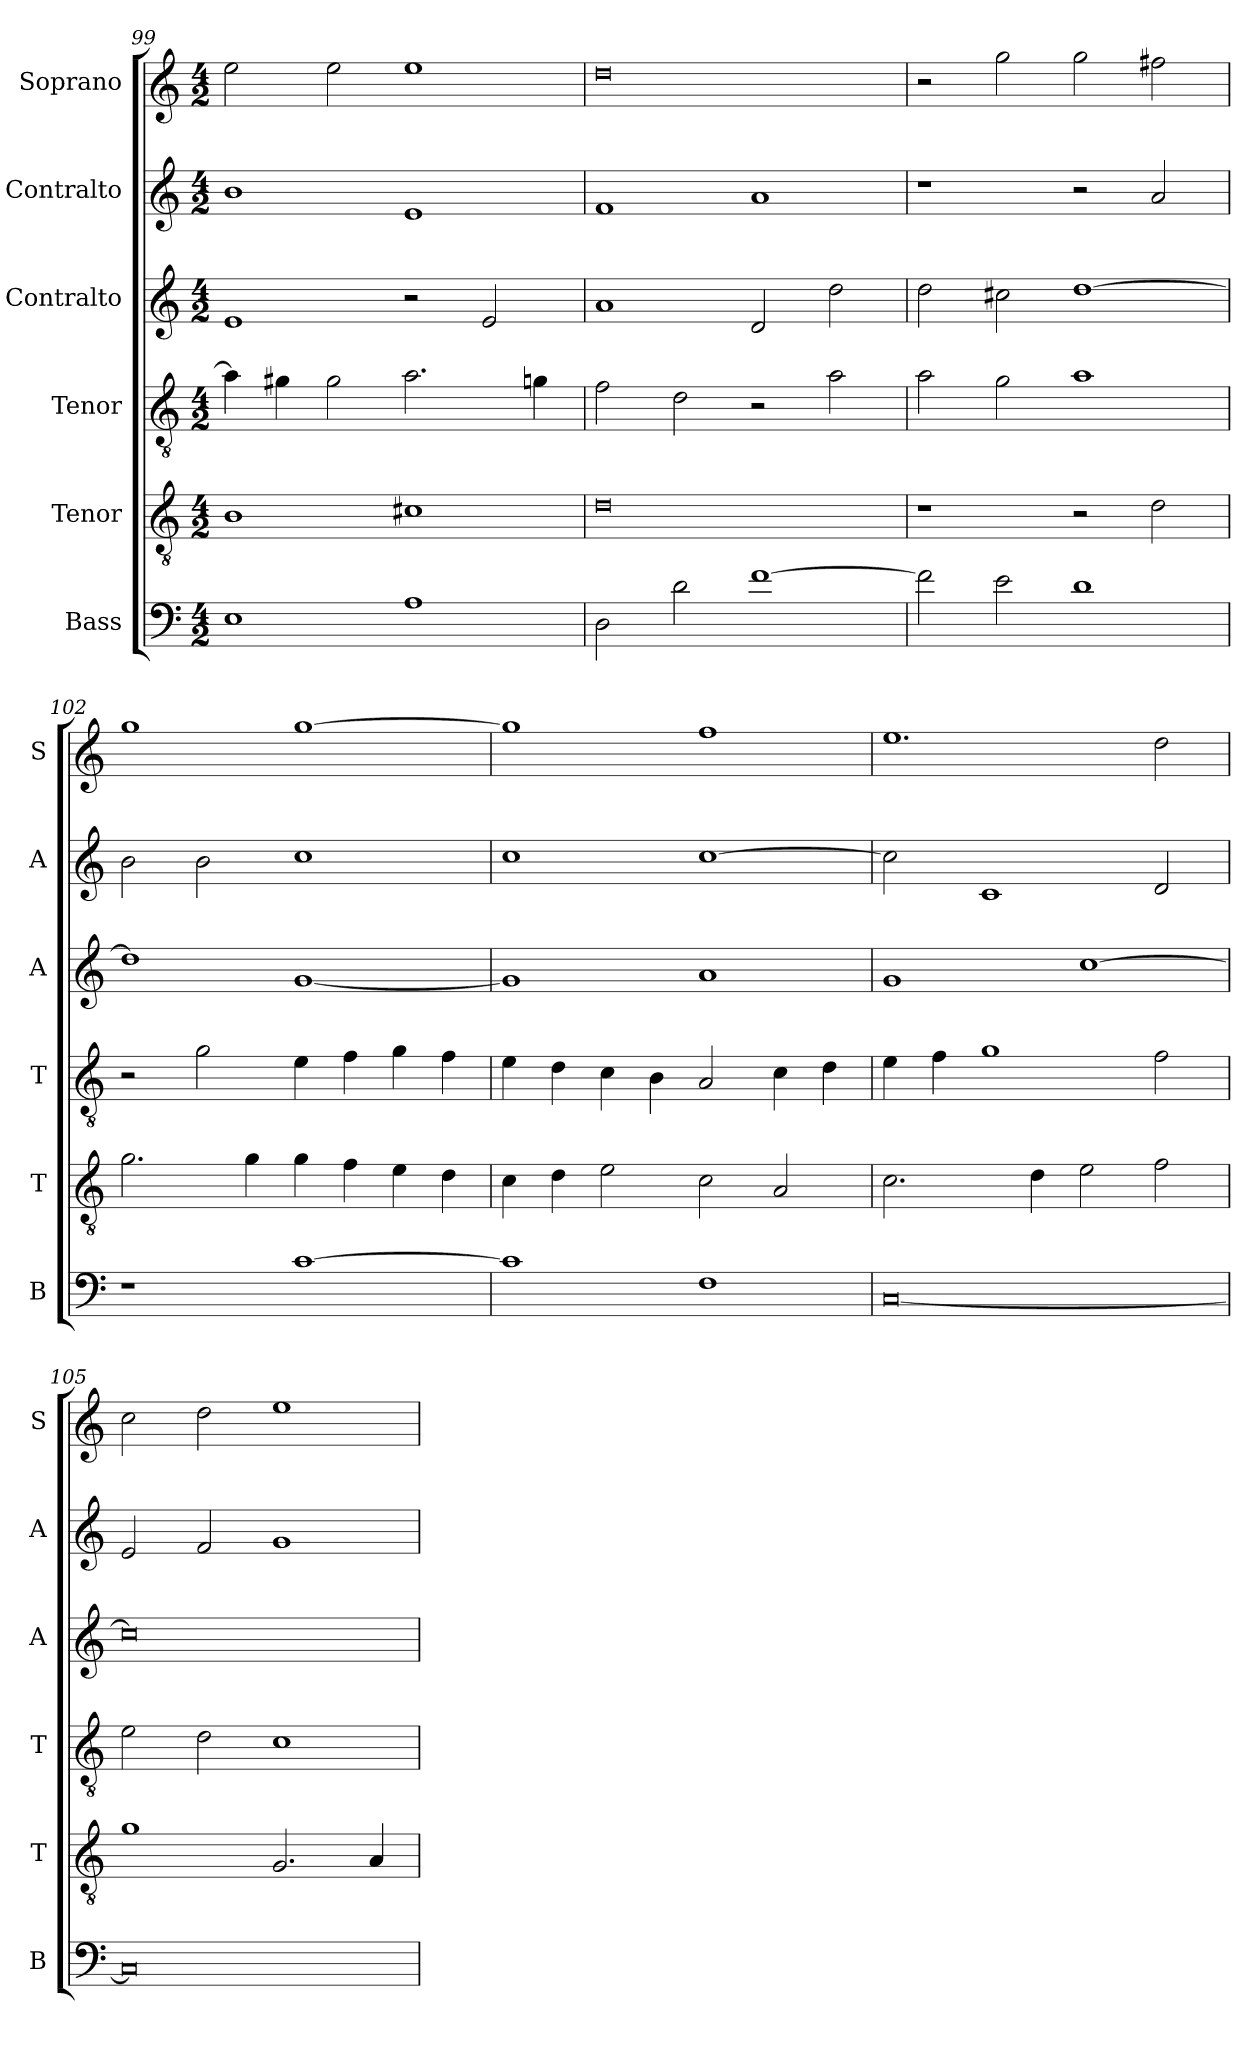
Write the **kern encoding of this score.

**kern	**kern	**kern	**kern	**kern	**kern
*part6	*part5	*part4	*part3	*part2	*part1
*staff6	*staff5	*staff4	*staff3	*staff2	*staff1
*I"Bass	*I"Tenor	*I"Tenor	*I"Contralto	*I"Contralto	*I"Soprano
*I'B	*I'T	*I'T	*I'A	*I'A	*I'S
*clefF4	*clefGv2	*clefGv2	*clefG2	*clefG2	*clefG2
*k[]	*k[]	*k[]	*k[]	*k[]	*k[]
*G:mix	*G:mix	*G:mix	*G:mix	*G:mix	*G:mix
*M4/2	*M4/2	*M4/2	*M4/2	*M4/2	*M4/2
=99	=99	=99	=99	=99	=99
1E	1B	4a]	1e	1b	2ee
.	.	4g#X	.	.	.
.	.	2g#	.	.	2ee
1A	1c#X	2.a	2r	1e	1ee
.	.	.	2e	.	.
.	.	4gn	.	.	.
=100	=100	=100	=100	=100	=100
2D	0d	2f	1a	1f	0dd
2d	.	2d	.	.	.
[1f	.	2r	2d	1a	.
.	.	2a	2dd	.	.
=101	=101	=101	=101	=101	=101
2f]	1r	2a	2dd	1r	2r
2e	.	2g	2cc#X	.	2gg
1d	2r	1a	[1dd	2r	2gg
.	2d	.	.	2a	2ff#X
=102	=102	=102	=102	=102	=102
1r	2.g	2r	1dd]	2b	1gg
.	.	2g	.	2b	.
.	4g	.	.	.	.
[1c	4g	4e	[1g	1cc	[1gg
.	4f	4f	.	.	.
.	4e	4g	.	.	.
.	4d	4f	.	.	.
=103	=103	=103	=103	=103	=103
1c]	4c	4e	1g]	1cc	1gg]
.	4d	4d	.	.	.
.	2e	4c	.	.	.
.	.	4B	.	.	.
1F	2c	2A	1a	[1cc	1ff
.	2A	4c	.	.	.
.	.	4d	.	.	.
=104	=104	=104	=104	=104	=104
[0C	2.c	4e	1g	2cc]	1.ee
.	.	4f	.	.	.
.	.	1g	.	1c	.
.	4d	.	.	.	.
.	2e	.	[1cc	.	.
.	2f	2f	.	2d	2dd
=105	=105	=105	=105	=105	=105
0C]	1g	2e	0cc]	2e	2cc
.	.	2d	.	2f	2dd
.	2.G	1c	.	1g	1ee
.	4A	.	.	.	.
=	=	=	=	=	=
*-	*-	*-	*-	*-	*-
